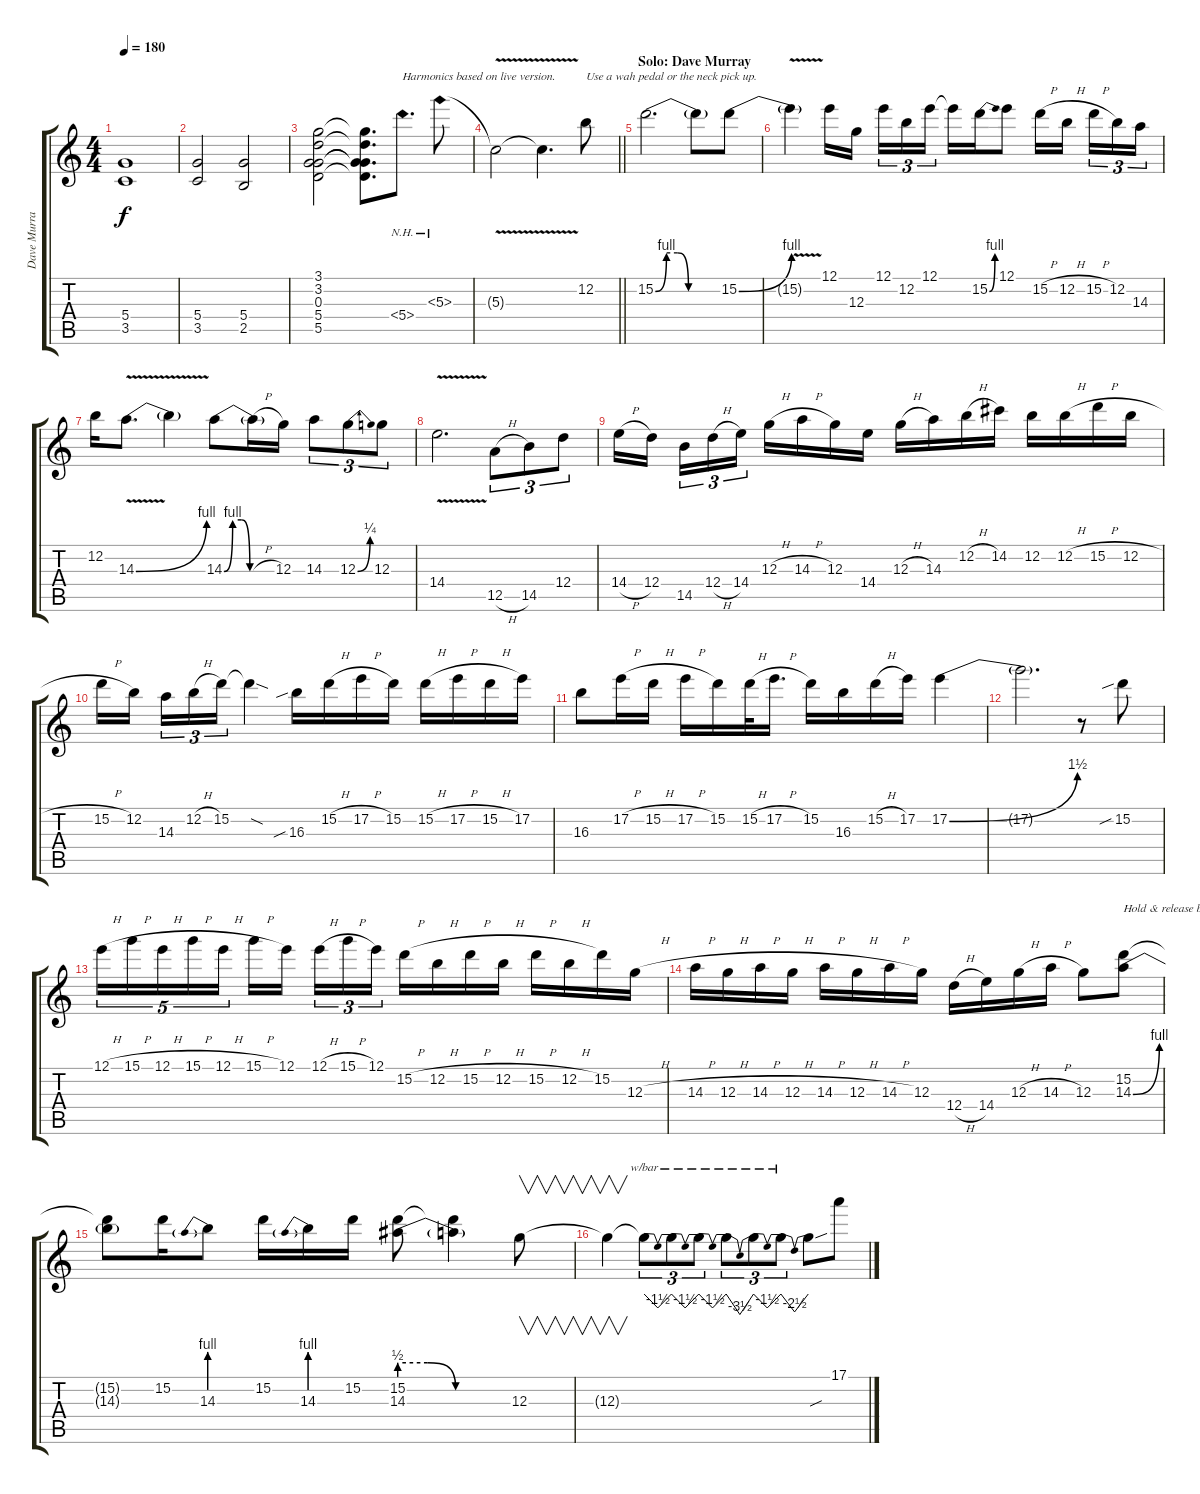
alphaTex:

\track ("Dave Murray" "Dave Murra") {instrument overdrivenguitar}
\staff {score tabs}
\tuning (E4 B3 G3 D3 A2 E2) {hide}
\ts (4 4)
\tempo 180
\clef g2
\ks c
(5.4 3.5).1{dy f} |
(5.4 3.5).2 (5.4 2.5).2 |
(3.1 3.2 0.3 5.4 5.5).2 (3.1{t} 3.2{t} 0.3{t} 5.4{t} 5.5{t}).8{d} 5.4{nh}.8{d txt "Harmonics based on live version."} 5.3{nh}.8 |
\barLineRight lightlight
5.3{v t}.2 5.3{t}.4{d} 12.2.8{txt "Use a wah pedal or the neck pick up." instrument overdrivenguitar} |
\section ("" "Solo: Dave Murray")
15.2{be (custom 0 0 10 4 20 4 30 0 60 0)}.2{d} 15.2{t}.8 15.2{be (bend 0 0 60 4)}.8 |
15.2{v t}.4 12.1.16 12.3.16{beam splitsecondary} 12.1.16{tu (3 2)} 12.2.16{tu (3 2)} 12.1.16{tu (3 2)} 12.1{t}.16 15.2{be (bend 0 0 60 4)}.16 12.1.8 15.2{h}.16 12.2{h}.16{beam splitsecondary} 15.2{h}.16{tu (3 2)} 12.2.16{tu (3 2)} 14.3.16{tu (3 2)} |
12.2.16 14.3{be (bend 0 0 60 4) v}.8{d} 14.3{t}.4 14.3{be (custom 0 0 10 4 20 4 30 0 60 0)}.8 14.3{h t}.16 12.3.16 14.3.8{tu (3 2)} 12.3{be (bend 0 0 60 1)}.8{tu (3 2)} 12.3.8{tu (3 2)} |
14.4{v}.2{d} 12.5{h}.8{tu (3 2)} 14.5.8{tu (3 2)} 12.4.8{tu (3 2)} |
14.4{h}.16 12.4.16{beam splitsecondary} 14.5.16{tu (3 2)} 12.4{h}.16{tu (3 2)} 14.4.16{tu (3 2)} 12.3{h}.16 14.3{h}.16 12.3.16 14.4.16 12.3{h}.16 14.3.16 12.2{h}.16 14.2.16 12.2.16 12.2{h}.16 15.2{h}.16 12.2{h}.16 |
15.2{h}.16 12.2.16{beam splitsecondary} 14.3.16{tu (3 2)} 12.2{h}.16{tu (3 2)} 15.2.16{tu (3 2)} 15.2{sod t}.4 16.3{sib}.16 15.2{h}.16 17.2{h}.16 15.2.16 15.2{h}.16 17.2{h}.16 15.2{h}.16 17.2.16 |
16.3.8 17.2{h}.16 15.2{h}.16 17.2{h}.16 15.2.16 15.2{h}.32 17.2{h}.16{d} 15.2.16 16.3.16 15.2{h}.16 17.2.16 17.2{be (bend 0 0 60 6)}.4 |
17.2{t}.2{d} r.8 15.2{sib}.8 |
12.1{h}.16{tu (5 4)} 15.1{h}.16{tu (5 4)} 12.1{h}.16{tu (5 4)} 15.1{h}.16{tu (5 4)} 12.1{h}.16{tu (5 4)} 15.1{h}.16 12.1.16{beam splitsecondary} 12.1{h}.16{tu (3 2)} 15.1{h}.16{tu (3 2)} 12.1.16{tu (3 2)} 15.2{h}.16 12.2{h}.16 15.2{h}.16 12.2{h}.16 15.2{h}.16 12.2{h}.16 15.2.16 12.3{h}.16 |
14.3{h}.16 12.3{h}.16 14.3{h}.16 12.3{h}.16 14.3{h}.16 12.3{h}.16 14.3{h}.16 12.3.16 12.4{h}.16 14.4.16 12.3{h}.16 14.3{h}.16 12.3.8 (15.2 14.3{be (bend 0 0 60 4)}).8{txt "Hold & release bend"} |
(15.2{t} 14.3{t}).8 15.2.16 14.3{be (prebend 0 4 60 4)}.8 15.2.16 14.3{be (prebend 0 4 60 4)}.16 15.2.16 (15.2 14.3{be (custom 0 2 15 2 30 0 60 0)}).8 (15.2{t} 14.3{t}).4 12.3.8{v} |
12.3{t}.4{v} 12.3{t}.8{tu (3 2) tbe (dip default 0 0 30 -6 60 0)} 12.3{t}.8{tu (3 2) tbe (dip default 0 0 30 -6 60 0)} 12.3{t}.8{tu (3 2) tbe (dip default 0 0 30 -6 60 0)} 12.3{t}.8{tu (3 2) tbe (dip default 0 0 30 -14 60 0)} 12.3{t}.8{tu (3 2) tbe (dip default 0 0 30 -6 60 0)} 12.3{t}.8{tu (3 2) tbe (dip default 0 0 30 -10 60 0)} 12.3{sou t}.8 17.1.8
